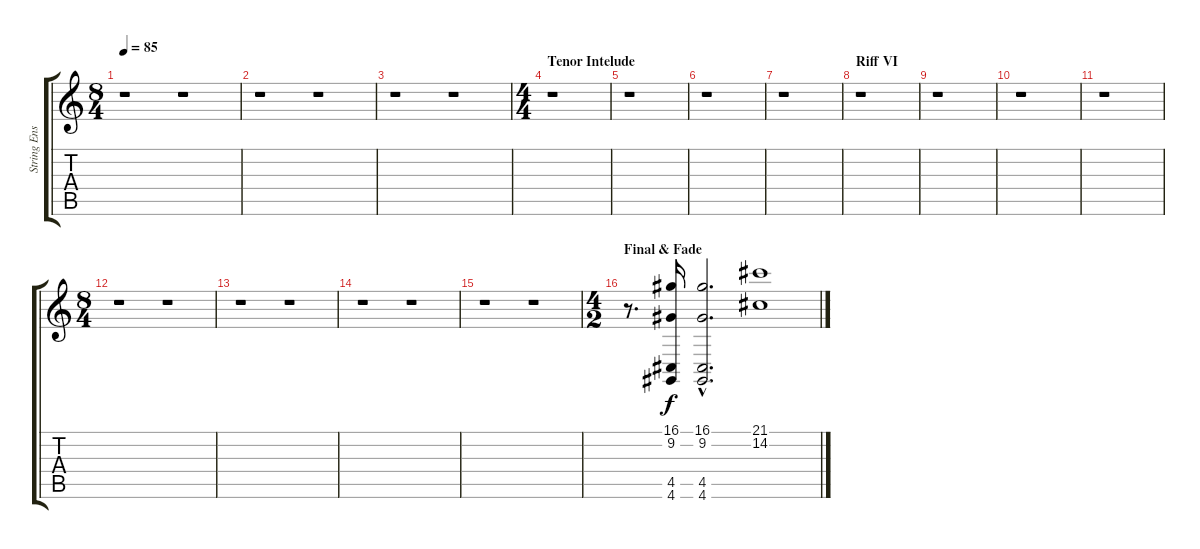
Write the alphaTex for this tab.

\track ("String Ensemble" "String Ens") {instrument stringensemble1}
\staff {score tabs}
\tuning (E4 B3 G3 D3 A2 E2) {hide}
\ts (8 4)
\tempo 85
\clef g2
\ks c
r.1{dy f} r.1 |
r.1 r.1 |
r.1 r.1 |
\ts (4 4)
\section ("" "Tenor Intelude")
r.1 |
r.1 |
r.1 |
r.1 |
\section ("" "Riff VI")
r.1 |
r.1 |
r.1 |
r.1 |
\ts (8 4)
r.1 r.1 |
r.1 r.1 |
r.1 r.1 |
r.1 r.1 |
\ts (4 2)
\section ("" "Final & Fade")
r.8{d} (16.1 9.2 4.5 4.6).16{volume 10} (16.1{hac} 9.2{hac} 4.5{hac} 4.6{hac}).2{d} (21.1 14.2).1
